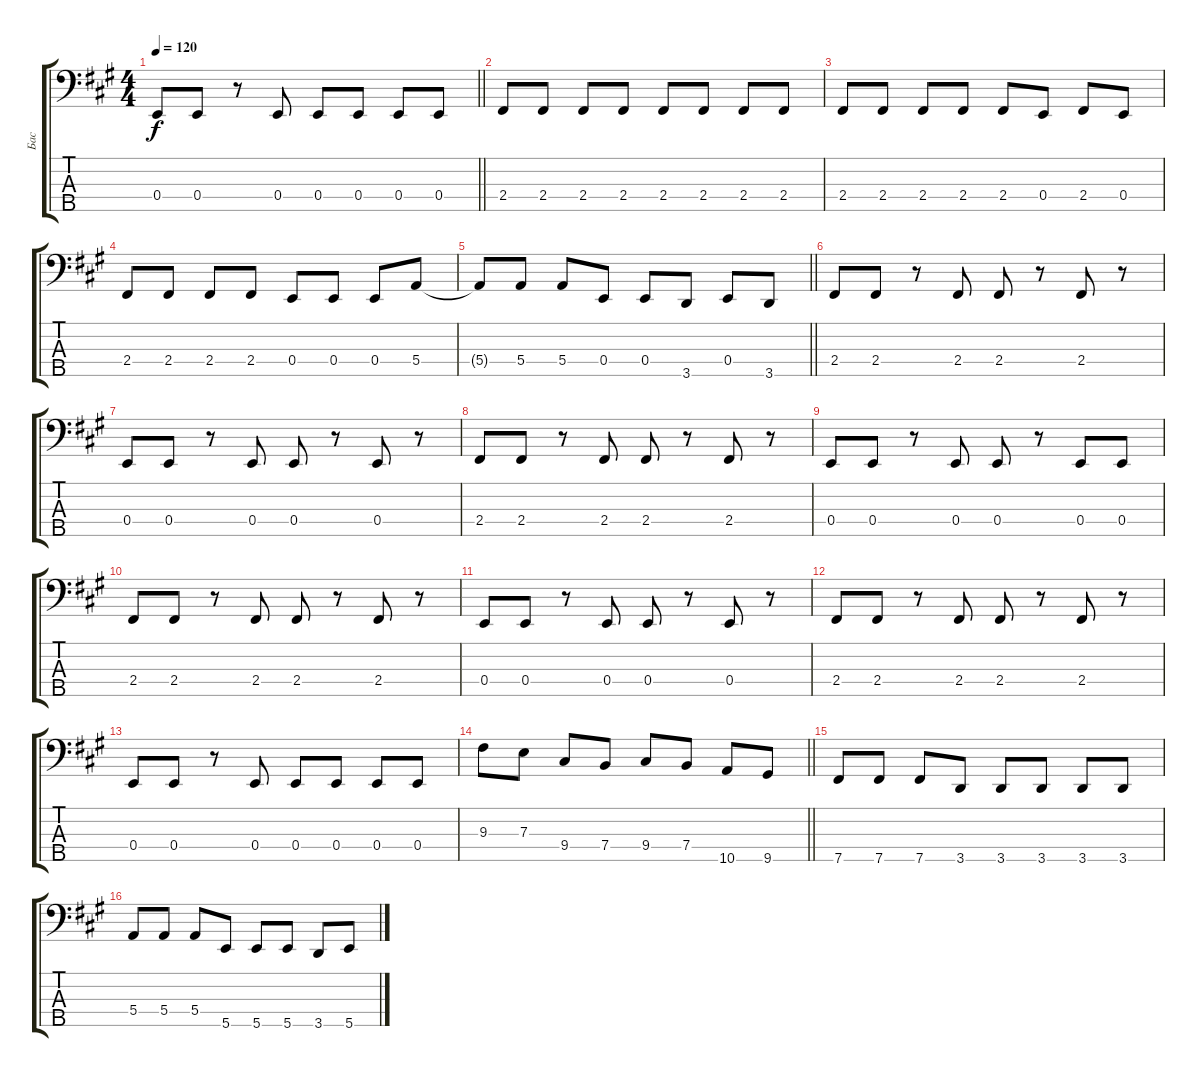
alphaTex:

\track ("Бас" "Бас") {instrument electricbassfinger}
\staff {score tabs}
\tuning (G2 D2 A1 E1 B0) {hide}
\ts (4 4)
\tempo 120
\clef f4
\barLineRight lightlight
\ks a
0.4.8{dy f} 0.4.8 r.8 0.4.8 0.4.8 0.4.8 0.4.8 0.4.8 |
2.4.8 2.4.8 2.4.8 2.4.8 2.4.8 2.4.8 2.4.8 2.4.8 |
2.4.8 2.4.8 2.4.8 2.4.8 2.4.8 0.4.8 2.4.8 0.4.8 |
2.4.8 2.4.8 2.4.8 2.4.8 0.4.8 0.4.8 0.4.8 5.4.8 |
\barLineRight lightlight
5.4{t}.8 5.4.8 5.4.8 0.4.8 0.4.8 3.5.8 0.4.8 3.5.8 |
2.4.8 2.4.8 r.8 2.4.8 2.4.8 r.8 2.4.8 r.8 |
0.4.8 0.4.8 r.8 0.4.8 0.4.8 r.8 0.4.8 r.8 |
2.4.8 2.4.8 r.8 2.4.8 2.4.8 r.8 2.4.8 r.8 |
0.4.8 0.4.8 r.8 0.4.8 0.4.8 r.8 0.4.8 0.4.8 |
2.4.8 2.4.8 r.8 2.4.8 2.4.8 r.8 2.4.8 r.8 |
0.4.8 0.4.8 r.8 0.4.8 0.4.8 r.8 0.4.8 r.8 |
2.4.8 2.4.8 r.8 2.4.8 2.4.8 r.8 2.4.8 r.8 |
0.4.8 0.4.8 r.8 0.4.8 0.4.8 0.4.8 0.4.8 0.4.8 |
\barLineRight lightlight
9.3.8 7.3.8 9.4.8 7.4.8 9.4.8 7.4.8 10.5.8 9.5.8 |
7.5.8 7.5.8 7.5.8 3.5.8 3.5.8 3.5.8 3.5.8 3.5.8 |
5.4.8 5.4.8 5.4.8 5.5.8 5.5.8 5.5.8 3.5.8 5.5.8
